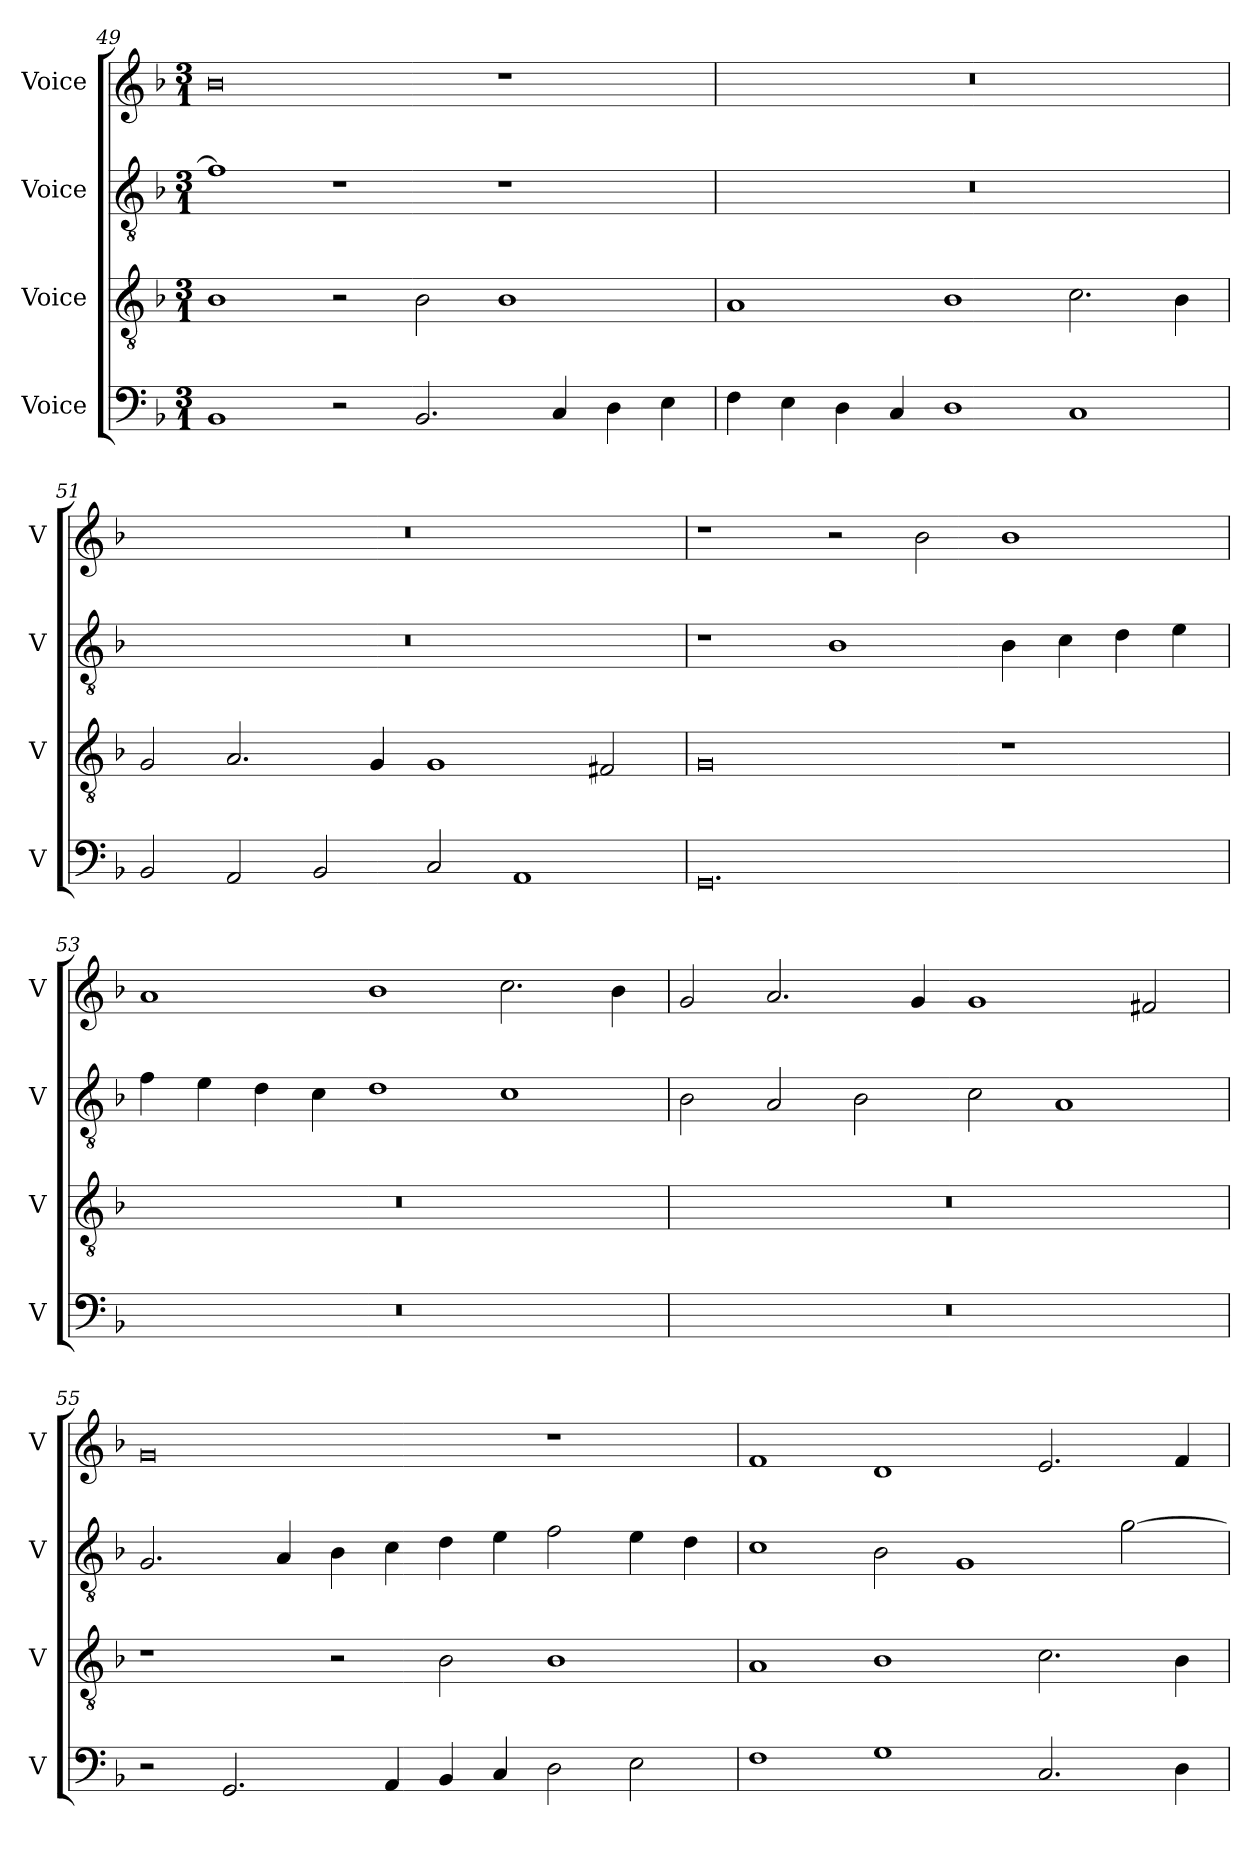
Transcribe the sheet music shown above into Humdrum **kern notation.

**kern	**kern	**kern	**kern
*part4	*part3	*part2	*part1
*staff4	*staff3	*staff2	*staff1
*I"Voice	*I"Voice	*I"Voice	*I"Voice
*I'V	*I'V	*I'V	*I'V
!!LO:LB:g=z
*clefF4	*clefGv2	*clefGv2	*clefG2
*k[b-]	*k[b-]	*k[b-]	*k[b-]
*M3/1	*M3/1	*M3/1	*M3/1
=49	=49	=49	=49
1BB-	1B-	1f]	0b-
2r	2r	1r	.
2.BB-/	2B-\	.	.
.	1B-	1r	1r
4C/	.	.	.
4D\	.	.	.
4E\	.	.	.
=50	=50	=50	=50
4F\	1A	0.r	0.r
4E\	.	.	.
4D\	.	.	.
4C/	.	.	.
1D	1B-	.	.
1C	2.c\	.	.
.	4B-\	.	.
!!LO:PB:g=z
=51	=51	=51	=51
2BB-/	2G/	0.r	0.r
2AA/	2.A/	.	.
2BB-/	.	.	.
.	4G/	.	.
2C/	1G	.	.
1AA	.	.	.
.	2F#X/	.	.
=52	=52	=52	=52
0.GG	0G	1r	1r
.	.	1B-	2r
.	.	.	2b-\
.	1r	4B-\	1b-
.	.	4c\	.
.	.	4d\	.
.	.	4e\	.
!!LO:LB:g=z
=53	=53	=53	=53
0.r	0.r	4f\	1a
.	.	4e\	.
.	.	4d\	.
.	.	4c\	.
.	.	1d	1b-
.	.	1c	2.cc\
.	.	.	4b-\
=54	=54	=54	=54
0.r	0.r	2B-\	2g/
.	.	2A/	2.a/
.	.	2B-\	.
.	.	.	4g/
.	.	2c\	1g
.	.	1A	.
.	.	.	2f#X/
!!LO:LB:g=z
=55	=55	=55	=55
2r	1r	2.G/	0g
2.GG/	.	.	.
.	.	4A/	.
.	2r	4B-\	.
4AA/	.	4c\	.
4BB-/	2B-\	4d\	.
4C/	.	4e\	.
2D\	1B-	2f\	1r
2E\	.	4e\	.
.	.	4d\	.
=56	=56	=56	=56
1F	1A	1c	1f
1G	1B-	2B-\	1d
.	.	1G	.
2.C/	2.c\	.	2.e/
.	.	[2g\	.
4D\	4B-\	.	4f/
=	=	=	=
*-	*-	*-	*-
